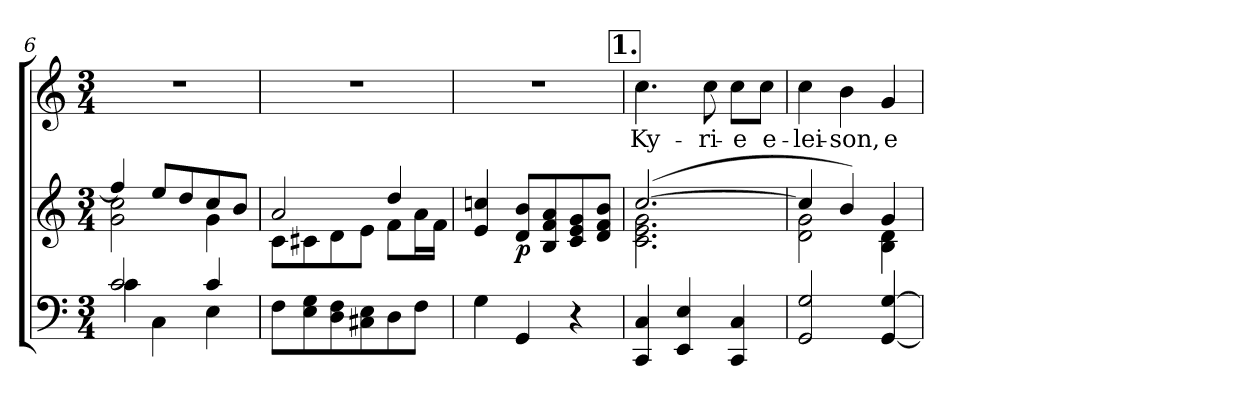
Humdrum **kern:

**kern	**kern	**dynam	**kern	**text
*part2	*part2	*part2	*part1	*part1
*staff3	*staff2	*staff2/3	*staff1	*staff1
*clefF4	*clefG2	*	*clefG2	*
*	*	*	*ITrd7c12	*
*k[]	*k[]	*	*k[]	*
*C:	*C:	*	*C:	*
*M3/4	*M3/4	*	*M3/4	*
=6	=6	=6	=6	=6
*^	*^	*	*	*
2c/	4c\	4ff/]	2g\ 2cc\	.	2.r	.
.	4C\	8ee/L	.	.	.	.
.	.	8dd/	.	.	.	.
4c/	4E\	8cc/	4g\	.	.	.
.	.	8b/J	.	.	.	.
*v	*v	*	*	*	*	*
=7	=7	=7	=7	=7	=7
8F\L	2a/	8c\L	.	2.r	.
8E\ 8G\	.	8c#X\	.	.	.
8D\ 8F\	.	8d\	.	.	.
8C#X\ 8E\	.	8e\J	.	.	.
8D\	4dd/	8f\L	.	.	.
8F\J	.	16a\L	.	.	.
.	.	16f\JJ	.	.	.
*	*v	*v	*	*	*
!!LO:LB:g=z
=8	=8	=8	=8	=8
4G\	4e/ 4ccn/	.	2.r	.
!	!	!LO:DY:b	!	!
4GG/	8d/ 8b/L	p	.	.
.	8B/ 8f/ 8a/	.	.	.
4r	8c/ 8e/ 8g/	.	.	.
.	8d/ 8f/ 8b/J	.	.	.
!!LO:REH:place=s1:a:t=1.
=9	=9	=9	=9	=9
*	*^	*	*	*
!	!	!	!	!	!LO:LY:b
4CC/ 4C/	([>2.cc/	2.c\ 2.e\ 2.g\	.	4.c\	Ky-
4EE/ 4E/	.	.	.	.	.
!	!	!	!	!	!LO:LY:b
.	.	.	.	8c\	-ri-
!	!	!	!	!	!LO:LY:b
4CC/ 4C/	.	.	.	8c\L	-e
!	!	!	!	!	!LO:LY:b
.	.	.	.	8c\J	e-
=10	=10	=10	=10	=10	=10
!	!	!	!	!	!LO:LY:b
2GG/ 2G/	4cc/]	2d\ 2g\	.	4c\	-lei-
!	!	!	!	!	!LO:LY:b
.	4b/)	.	.	4B\	-son,
!	!	!	!	!	!LO:LY:b
[4GG/ [4G/	4g/	4B\ 4d\	.	4G/	e-
*	*v	*v	*	*	*
=	=	=	=	=
*-	*-	*-	*-	*-
